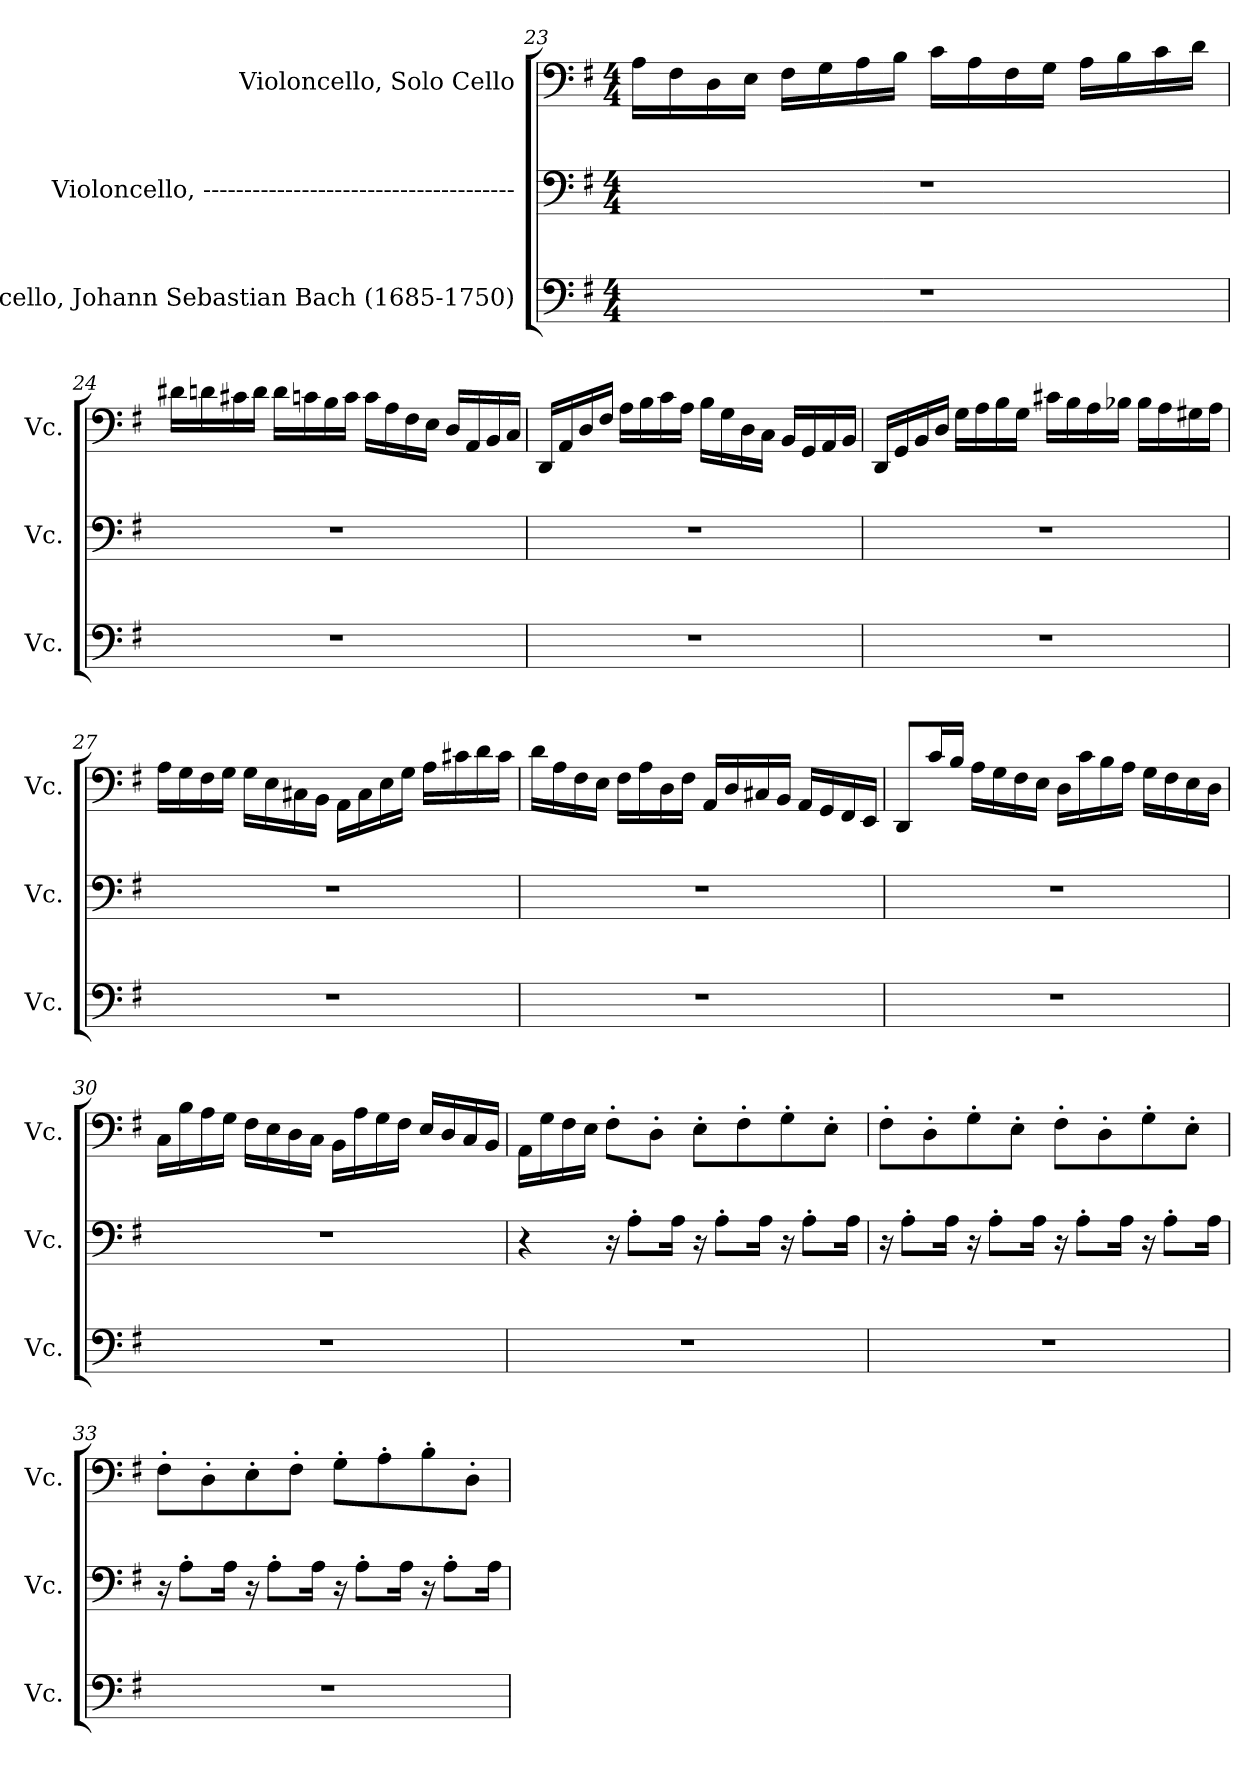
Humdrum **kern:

**kern	**kern	**kern
*part3	*part2	*part1
*staff3	*staff2	*staff1
*I"Violoncello, Johann Sebastian Bach  (1685-1750)	*I"Violoncello, --------------------------------------	*I"Violoncello, Solo Cello
*I'Vc.	*I'Vc.	*I'Vc.
*clefF4	*clefF4	*clefF4
*k[f#]	*k[f#]	*k[f#]
*M4/4	*M4/4	*M4/4
=23	=23	=23
1r	1r	16A\LL
.	.	16F#\
.	.	16D\
.	.	16E\JJ
.	.	16F#\LL
.	.	16G\
.	.	16A\
.	.	16B\JJ
.	.	16c\LL
.	.	16A\
.	.	16F#\
.	.	16G\JJ
.	.	16A\LL
.	.	16B\
.	.	16c\
.	.	16d\JJ
!!LO:PB:g=z
=24	=24	=24
1r	1r	16d#X\LL
.	.	16dn\
.	.	16c#X\
.	.	16d\JJ
.	.	16d\LL
.	.	16cn\
.	.	16B\
.	.	16c\JJ
.	.	16c\LL
.	.	16A\
.	.	16F#\
.	.	16E\JJ
.	.	16D/LL
.	.	16AA/
.	.	16BB/
.	.	16C/JJ
=25	=25	=25
1r	1r	16DD/LL
.	.	16AA/
.	.	16D/
.	.	16F#/JJ
.	.	16A\LL
.	.	16B\
.	.	16c\
.	.	16A\JJ
.	.	16B\LL
.	.	16G\
.	.	16D\
.	.	16C\JJ
.	.	16BB/LL
.	.	16GG/
.	.	16AA/
.	.	16BB/JJ
!!LO:LB:g=z
=26	=26	=26
1r	1r	16DD/LL
.	.	16GG/
.	.	16BB/
.	.	16D/JJ
.	.	16G\LL
.	.	16A\
.	.	16B\
.	.	16G\JJ
.	.	16c#X\LL
.	.	16B\
.	.	16A\
.	.	16B-X\JJ
.	.	16B-\LL
.	.	16A\
.	.	16G#X\
.	.	16A\JJ
=27	=27	=27
1r	1r	16A\LL
.	.	16G\
.	.	16F#\
.	.	16G\JJ
.	.	16G\LL
.	.	16E\
.	.	16C#X\
.	.	16BB\JJ
.	.	16AA\LL
.	.	16C#\
.	.	16E\
.	.	16G\JJ
.	.	16A\LL
.	.	16c#X\
.	.	16d\
.	.	16c#\JJ
!!LO:LB:g=z
=28	=28	=28
1r	1r	16d\LL
.	.	16A\
.	.	16F#\
.	.	16E\JJ
.	.	16F#\LL
.	.	16A\
.	.	16D\
.	.	16F#\JJ
.	.	16AA/LL
.	.	16D/
.	.	16C#X/
.	.	16BB/JJ
.	.	16AA/LL
.	.	16GG/
.	.	16FF#/
.	.	16EE/JJ
=29	=29	=29
1r	1r	8DD/L
.	.	16c/L
.	.	16B/JJ
.	.	16A\LL
.	.	16G\
.	.	16F#\
.	.	16E\JJ
.	.	16D\LL
.	.	16c\
.	.	16B\
.	.	16A\JJ
.	.	16G\LL
.	.	16F#\
.	.	16E\
.	.	16D\JJ
!!LO:LB:g=z
=30	=30	=30
1r	1r	16C\LL
.	.	16B\
.	.	16A\
.	.	16G\JJ
.	.	16F#\LL
.	.	16E\
.	.	16D\
.	.	16C\JJ
.	.	16BB\LL
.	.	16A\
.	.	16G\
.	.	16F#\JJ
.	.	16E/LL
.	.	16D/
.	.	16C/
.	.	16BB/JJ
=31	=31	=31
1r	4r	16AA\LL
.	.	16G\
.	.	16F#\
.	.	16E\JJ
.	16r	8F#'\L
.	8A'\L	.
.	.	8D'\J
.	16A\Jk	.
.	16r	8E'\L
.	8A'\L	.
.	.	8F#'\
.	16A\Jk	.
.	16r	8G'\
.	8A'\L	.
.	.	8E'\J
.	16A\Jk	.
!!LO:PB:g=z
=32	=32	=32
1r	16r	8F#'\L
.	8A'\L	.
.	.	8D'\
.	16A\Jk	.
.	16r	8G'\
.	8A'\L	.
.	.	8E'\J
.	16A\Jk	.
.	16r	8F#'\L
.	8A'\L	.
.	.	8D'\
.	16A\Jk	.
.	16r	8G'\
.	8A'\L	.
.	.	8E'\J
.	16A\Jk	.
=33	=33	=33
1r	16r	8F#'\L
.	8A'\L	.
.	.	8D'\
.	16A\Jk	.
.	16r	8E'\
.	8A'\L	.
.	.	8F#'\J
.	16A\Jk	.
.	16r	8G'\L
.	8A'\L	.
.	.	8A'\
.	16A\Jk	.
.	16r	8B'\
.	8A'\L	.
.	.	8D'\J
.	16A\Jk	.
=	=	=
*-	*-	*-
